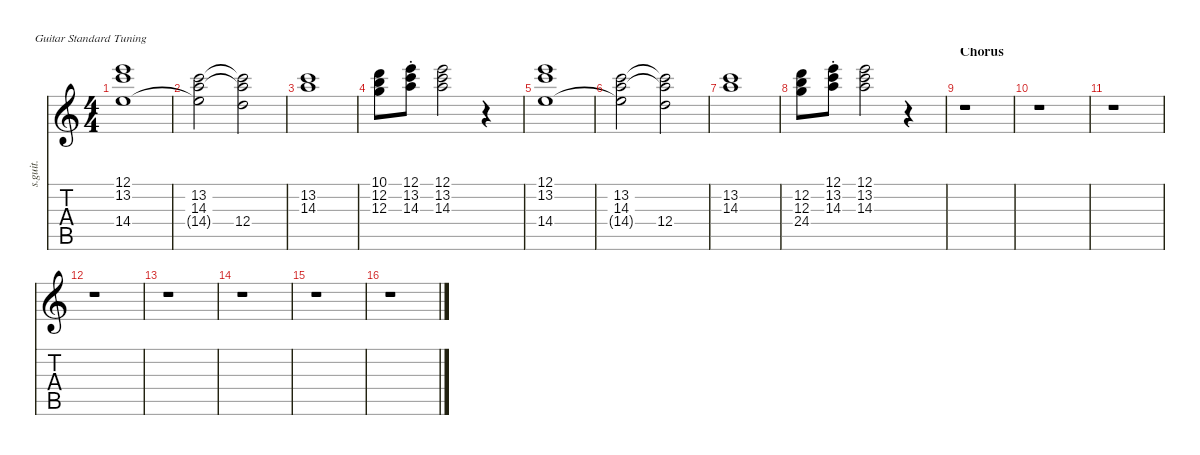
\defaultSystemsLayout 4
\hideDynamics
\bracketExtendMode nobrackets
\track ("John Paul Jones - Recorders" "s.guit.") {instrument recorder}
\staff {score tabs}
\tuning (E4 B3 G3 D3 A2 E2)
\displaytranspose 12
\ts (4 4)
\tempo (72 hide)
\clef g2
\ks c
(12.1 13.2 14.4).1{lyrics (0 "") lyrics (1 "") lyrics (2 "") lyrics (3 "") lyrics (4 "") dy mp} |
(13.2 14.3 14.4{t}).2{lyrics (0 "") lyrics (1 "") lyrics (2 "") lyrics (3 "") lyrics (4 "")} (13.2{t} 14.3{t} 12.4).2{lyrics (0 "") lyrics (1 "") lyrics (2 "") lyrics (3 "") lyrics (4 "")} |
(13.2 14.3).1{lyrics (0 "") lyrics (1 "") lyrics (2 "") lyrics (3 "") lyrics (4 "")} |
(12.2 12.3 10.1).8{lyrics (0 "") lyrics (1 "") lyrics (2 "") lyrics (3 "") lyrics (4 "")} (12.1 13.2 14.3{st}).8{lyrics (0 "") lyrics (1 "") lyrics (2 "") lyrics (3 "") lyrics (4 "")} (12.1 13.2 14.3).2{lyrics (0 "") lyrics (1 "") lyrics (2 "") lyrics (3 "") lyrics (4 "")} r.4 |
(12.1 13.2 14.4).1{lyrics (0 "") lyrics (1 "") lyrics (2 "") lyrics (3 "") lyrics (4 "")} |
(13.2 14.3 14.4{t}).2{lyrics (0 "") lyrics (1 "") lyrics (2 "") lyrics (3 "") lyrics (4 "")} (13.2{t} 14.3{t} 12.4).2{lyrics (0 "") lyrics (1 "") lyrics (2 "") lyrics (3 "") lyrics (4 "")} |
(13.2 14.3).1{lyrics (0 "") lyrics (1 "") lyrics (2 "") lyrics (3 "") lyrics (4 "")} |
(12.2 12.3 24.4).8{lyrics (0 "") lyrics (1 "") lyrics (2 "") lyrics (3 "") lyrics (4 "")} (12.1{st} 13.2 14.3).8{lyrics (0 "") lyrics (1 "") lyrics (2 "") lyrics (3 "") lyrics (4 "")} (12.1 13.2 14.3).2{lyrics (0 "") lyrics (1 "") lyrics (2 "") lyrics (3 "") lyrics (4 "")} r.4 |
\section ("" "Chorus")
\tempo (77 hide)
r.1 |
r.1 |
r.1 |
r.1 |
r.1 |
r.1 |
r.1 |
r.1
